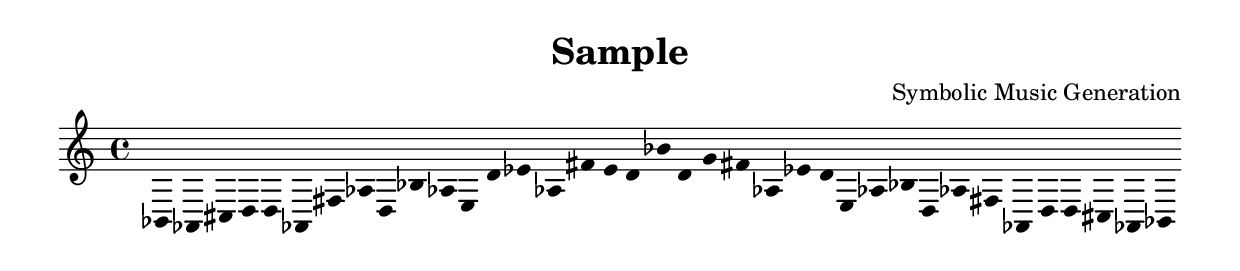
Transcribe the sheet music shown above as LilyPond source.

% z vector: tensor([[ 1.3488,  0.2265,  1.8917, -0.2612,  0.4995,  0.8811, -0.4428, -0.2790,-2.6727, -3.1456, -2.8264,  2.2601]])
    \version "2.22.2"
    \header {
    title = "Sample"
    composer = "Symbolic Music Generation"
    }

    \score {
    <<
        \cadenzaOn
        \override Beam.breakable = ##t
        \accidentalStyle Score.forget
        \override Score.TextScript.padding = #2
        \override Stem.transparent = ##t
    {
    \clef treble
        bes,16 [ aes, cis d d aes, fis aes d bes aes e d' ees' aes fis' e' d' bes' d' g' fis' aes ees' d' e aes bes d aes fis aes, d d cis aes, ]
    bes,
    }
    >>
    \layout {
        indent = 0\mm
        line-width = 190\mm
        \override Stem.transparent = ##t
    }    
    }
    
    